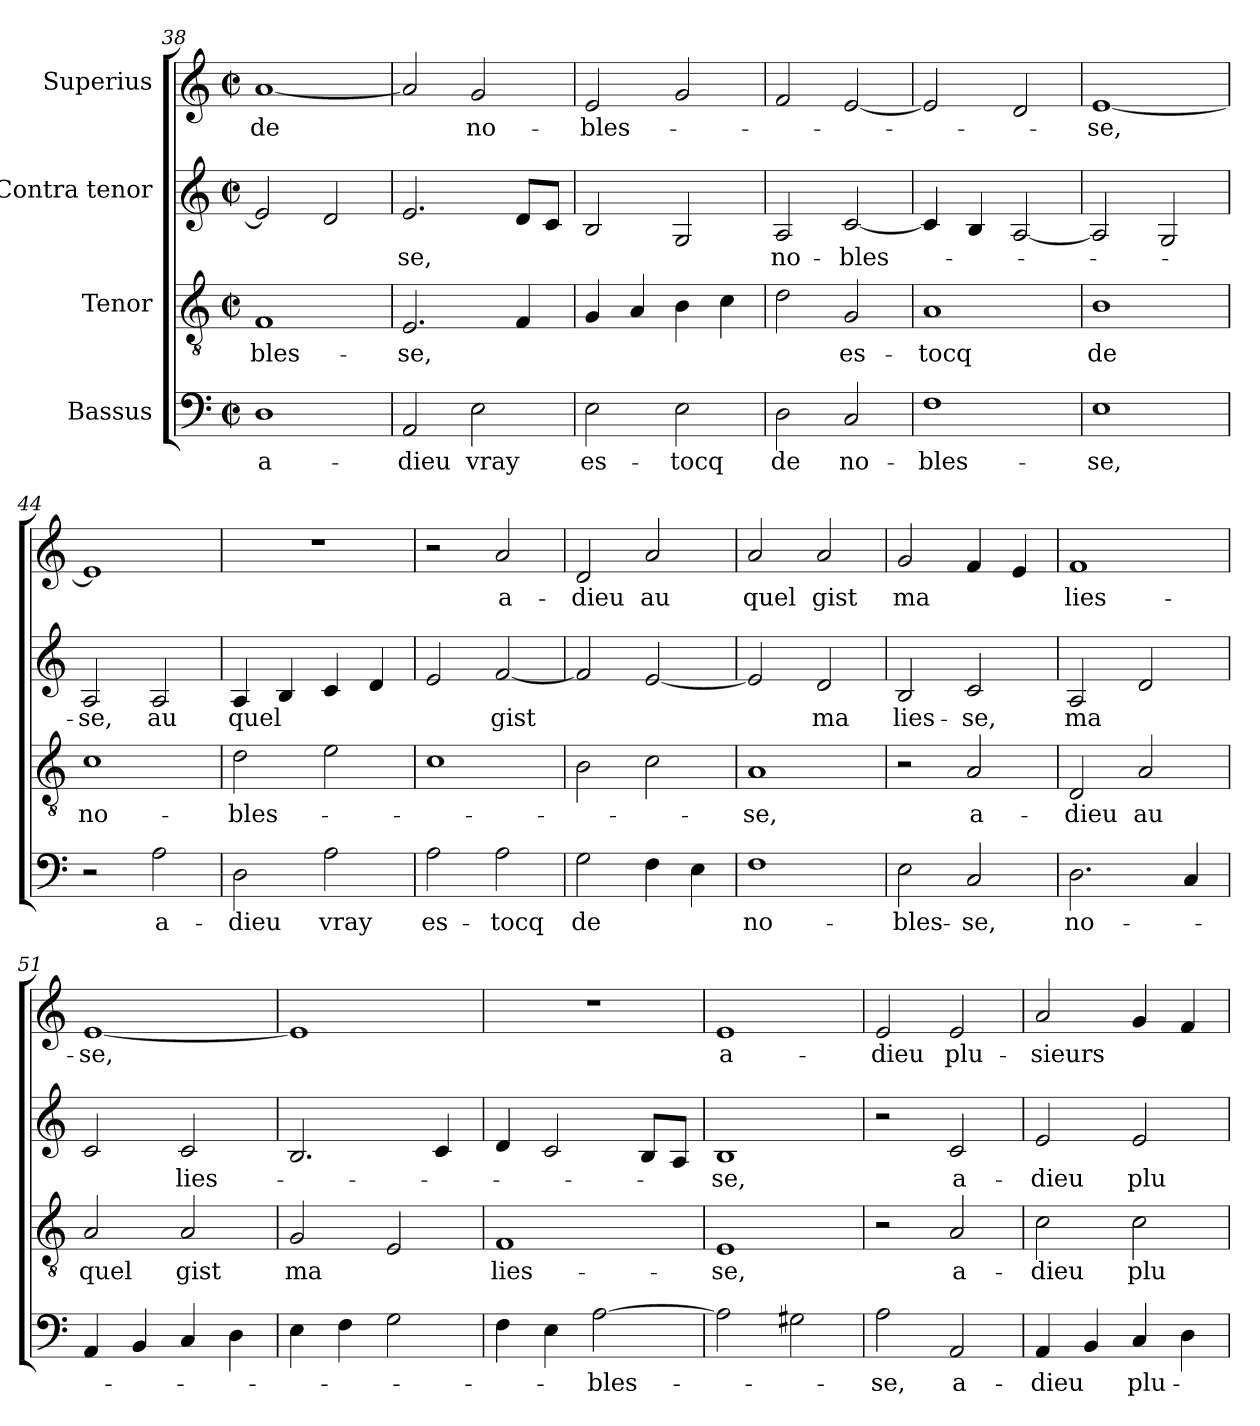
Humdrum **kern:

**kern	**text	**kern	**text	**kern	**text	**kern	**text
*part4	*part4	*part3	*part3	*part2	*part2	*part1	*part1
*staff4	*staff4	*staff3	*staff3	*staff2	*staff2	*staff1	*staff1
*I"Bassus	*	*I"Tenor	*	*I"Contra tenor	*	*I"Superius	*
*clefF4	*	*clefGv2	*	*clefG2	*	*clefG2	*
*k[]	*	*k[]	*	*k[]	*	*k[]	*
*C:	*	*C:	*	*C:	*	*C:	*
*M2/2	*	*M2/2	*	*M2/2	*	*M2/2	*
*met(c|)	*	*met(c|)	*	*met(c|)	*	*met(c|)	*
=38	=38	=38	=38	=38	=38	=38	=38
!	!LO:LY:b	!	!LO:LY:b	!	!	!	!LO:LY:b
1D	a-	1F	-bles-	2e/]	.	[1a	de
.	.	.	.	2d/	.	.	.
=39	=39	=39	=39	=39	=39	=39	=39
!	!LO:LY:b	!	!LO:LY:b	!	!LO:LY:b	!	!
2AA/	-dieu	2.E/	-se,	2.e/	-se,	2a/]	.
!	!LO:LY:b	!	!	!	!	!	!LO:LY:b
2E\	vray	.	.	.	.	2g/	no-
.	.	4F/	.	8d/L	.	.	.
.	.	.	.	8c/J	.	.	.
=40	=40	=40	=40	=40	=40	=40	=40
!	!LO:LY:b	!	!	!	!	!	!LO:LY:b
2E\	es-	4G/	.	2B/	.	2e/	-bles-
.	.	4A/	.	.	.	.	.
!	!LO:LY:b	!	!	!	!	!	!
2E\	-tocq	4B\	.	2G/	.	2g/	.
.	.	4c\	.	.	.	.	.
=41	=41	=41	=41	=41	=41	=41	=41
!	!LO:LY:b	!	!	!	!LO:LY:b	!	!
2D\	de	2d\	.	2A/	no-	2f/	.
!	!LO:LY:b	!	!LO:LY:b	!	!LO:LY:b	!	!
2C/	no-	2G/	es-	[2c/	-bles-	[2e/	.
=42	=42	=42	=42	=42	=42	=42	=42
!	!LO:LY:b	!	!LO:LY:b	!	!	!	!
1F	-bles-	1A	-tocq	4c/]	.	2e/]	.
.	.	.	.	4B/	.	.	.
.	.	.	.	[2A/	.	2d/	.
=43	=43	=43	=43	=43	=43	=43	=43
!	!LO:LY:b	!	!LO:LY:b	!	!	!	!LO:LY:b
1E	-se,	1B	de	2A/]	.	[1e	-se,
.	.	.	.	2G/	.	.	.
=44	=44	=44	=44	=44	=44	=44	=44
!	!	!	!LO:LY:b	!	!LO:LY:b	!	!
2r	.	1c	no-	2A/	-se,	1e]	.
!	!LO:LY:b	!	!	!	!LO:LY:b	!	!
2A\	a-	.	.	2A/	au	.	.
!!LO:LB:g=z
=45	=45	=45	=45	=45	=45	=45	=45
!	!LO:LY:b	!	!LO:LY:b	!	!LO:LY:b	!	!
2D\	-dieu	2d\	-bles-	4A/	quel	1r	.
.	.	.	.	4B/	.	.	.
!	!LO:LY:b	!	!	!	!	!	!
2A\	vray	2e\	.	4c/	.	.	.
.	.	.	.	4d/	.	.	.
=46	=46	=46	=46	=46	=46	=46	=46
!	!LO:LY:b	!	!	!	!	!	!
2A\	es-	1c	.	2e/	.	2r	.
!	!LO:LY:b	!	!	!	!LO:LY:b	!	!LO:LY:b
2A\	-tocq	.	.	[2f/	gist	2a/	a-
=47	=47	=47	=47	=47	=47	=47	=47
!	!LO:LY:b	!	!	!	!	!	!LO:LY:b
2G\	de	2B\	.	2f/]	.	2d/	-dieu
!	!	!	!	!	!	!	!LO:LY:b
4F\	.	2c\	.	[2e/	.	2a/	au
4E\	.	.	.	.	.	.	.
=48	=48	=48	=48	=48	=48	=48	=48
!	!LO:LY:b	!	!LO:LY:b	!	!	!	!LO:LY:b
1F	no-	1A	-se,	2e/]	.	2a/	quel
!	!	!	!	!	!LO:LY:b	!	!LO:LY:b
.	.	.	.	2d/	ma	2a/	gist
=49	=49	=49	=49	=49	=49	=49	=49
!	!LO:LY:b	!	!	!	!LO:LY:b	!	!LO:LY:b
2E\	-bles-	2r	.	2B/	lies-	2g/	ma
!	!LO:LY:b	!	!LO:LY:b	!	!LO:LY:b	!	!
2C/	-se,	2A/	a-	2c/	-se,	4f/	.
.	.	.	.	.	.	4e/	.
=50	=50	=50	=50	=50	=50	=50	=50
!	!LO:LY:b	!	!LO:LY:b	!	!LO:LY:b	!	!LO:LY:b
2.D\	no-	2D/	-dieu	2A/	ma	1f	lies-
!	!	!	!LO:LY:b	!	!	!	!
.	.	2A/	au	2d/	.	.	.
4C/	.	.	.	.	.	.	.
=51	=51	=51	=51	=51	=51	=51	=51
!	!	!	!LO:LY:b	!	!	!	!LO:LY:b
4AA/	.	2A/	quel	2c/	.	[1e	-se,
4BB/	.	.	.	.	.	.	.
!	!	!	!LO:LY:b	!	!LO:LY:b	!	!
4C/	.	2A/	gist	2c/	lies-	.	.
4D\	.	.	.	.	.	.	.
=52	=52	=52	=52	=52	=52	=52	=52
!	!	!	!LO:LY:b	!	!	!	!
4E\	.	2G/	ma	2.B/	.	1e]	.
4F\	.	.	.	.	.	.	.
2G\	.	2E/	.	.	.	.	.
.	.	.	.	4c/	.	.	.
!!LO:LB:g=z
=53	=53	=53	=53	=53	=53	=53	=53
!	!	!	!LO:LY:b	!	!	!	!
4F\	.	1F	lies-	4d/	.	1r	.
4E\	.	.	.	2c/	.	.	.
!	!LO:LY:b	!	!	!	!	!	!
[2A\	-bles-	.	.	.	.	.	.
.	.	.	.	8B/L	.	.	.
.	.	.	.	8A/J	.	.	.
=54	=54	=54	=54	=54	=54	=54	=54
!	!	!	!LO:LY:b	!	!LO:LY:b	!	!LO:LY:b
2A\]	.	1E	-se,	1B	-se,	1e	a-
2G#X\	.	.	.	.	.	.	.
=55	=55	=55	=55	=55	=55	=55	=55
!	!LO:LY:b	!	!	!	!	!	!LO:LY:b
2A\	-se,	2r	.	2r	.	2e/	-dieu
!	!LO:LY:b	!	!LO:LY:b	!	!LO:LY:b	!	!LO:LY:b
2AA/	a-	2A/	a-	2c/	a-	2e/	plu-
=56	=56	=56	=56	=56	=56	=56	=56
!	!LO:LY:b	!	!LO:LY:b	!	!LO:LY:b	!	!LO:LY:b
4AA/	-dieu	2c\	-dieu	2e/	-dieu	2a/	-sieurs
4BB/	.	.	.	.	.	.	.
!	!LO:LY:b	!	!LO:LY:b	!	!LO:LY:b	!	!
4C/	plu-	2c\	plu-	2e/	plu-	4g/	.
4D\	.	.	.	.	.	4f/	.
=	=	=	=	=	=	=	=
*-	*-	*-	*-	*-	*-	*-	*-
